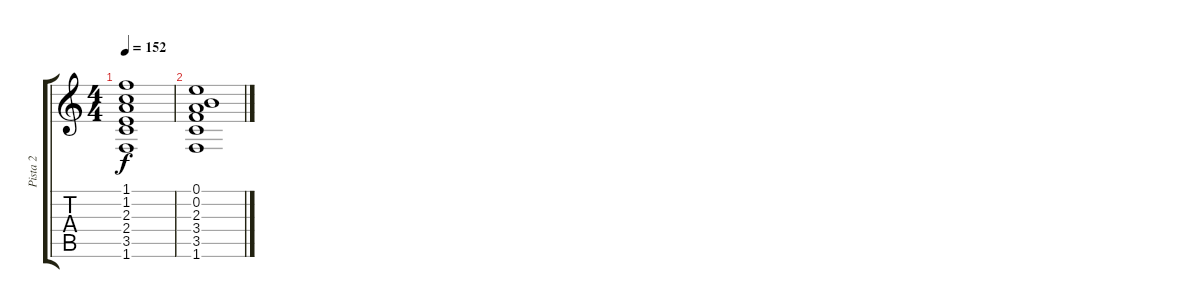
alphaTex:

\track ("Pista 2" "Pista 2") {instrument acousticguitarnylon}
\staff {score tabs}
\tuning (E4 B3 G3 D3 A2 E2) {hide}
\ts (4 4)
\tempo 152
\clef g2
\ks c
(1.1{t} 1.2{t} 2.3{t} 2.4{t} 3.5{t} 1.6{t}).1{dy f} |
(0.1 0.2 2.3 3.4 3.5 1.6).1
